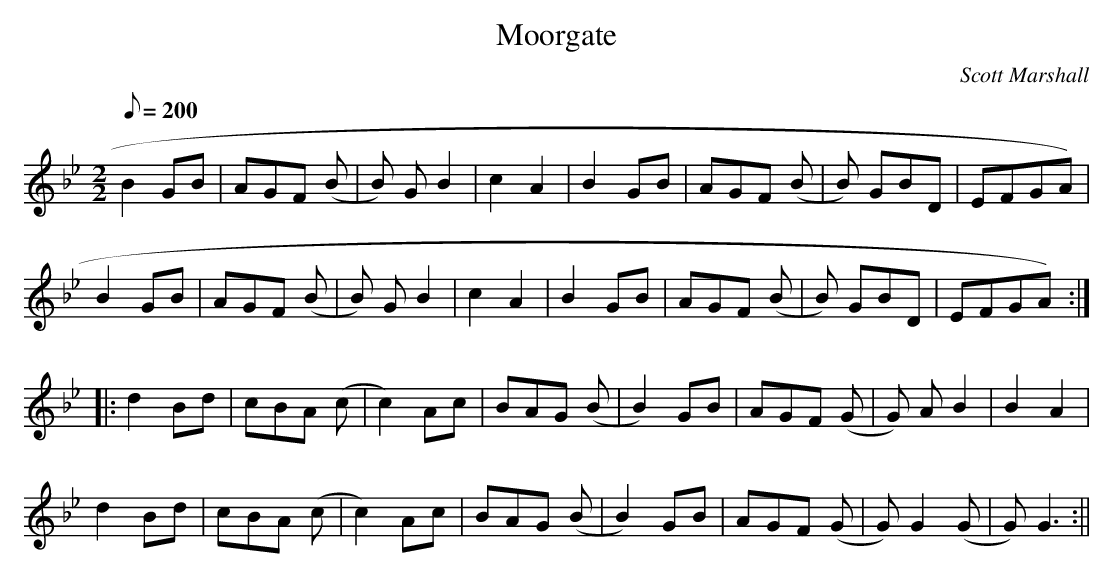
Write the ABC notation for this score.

X:1
T:Moorgate
C:Scott Marshall
L:1/8
M:2/2
Q:200
K:G min
B2 GB|AGF (B|B) GB2|c2 A2|B2 GB|AGF (B|B) GBD|EFGA)|
B2 GB|AGF (B|B) GB2|c2 A2|B2 GB|AGF (B|B) GBD|EFGA):|
|:d2 Bd|cBA (c|c2) Ac|BAG (B|B2) GB|AGF (G|G) A B2|B2 A2|
d2 Bd|cBA (c|c2) Ac|BAG (B|B2) GB|AGF (G|G) G2 (G|G) G3:||
